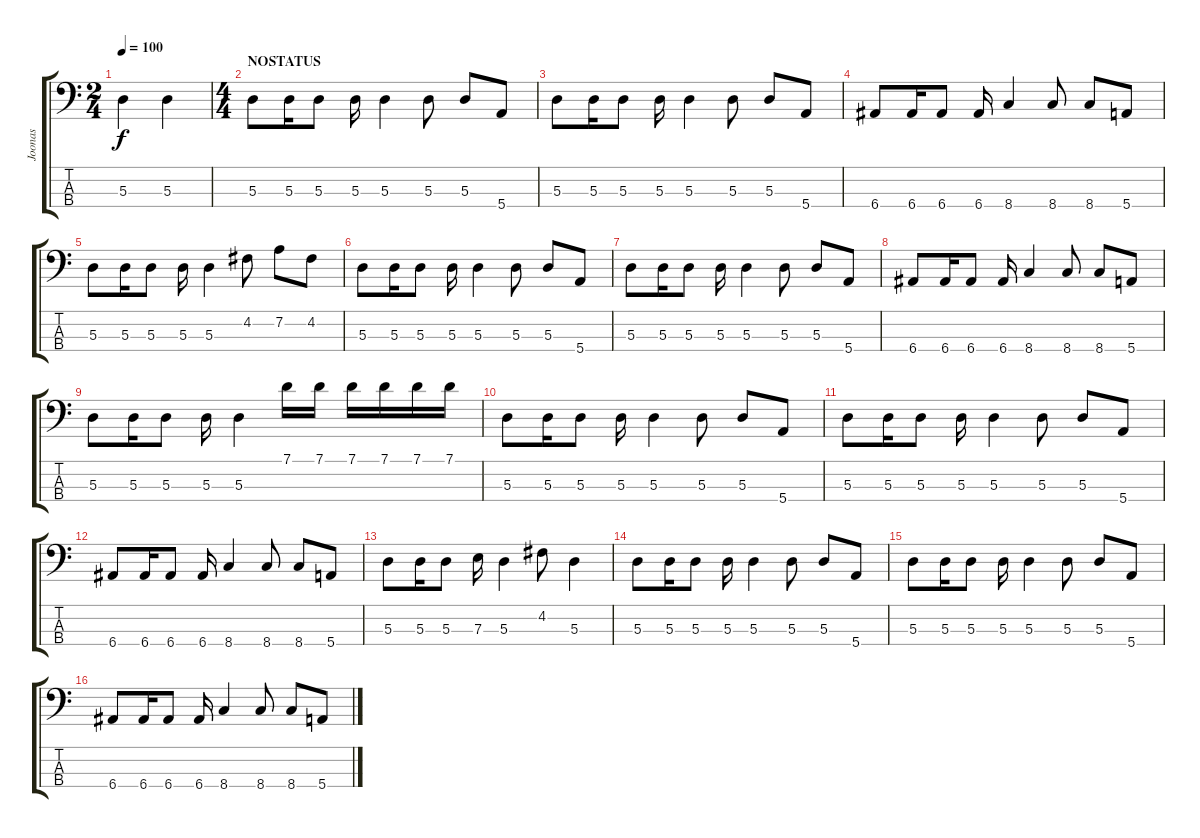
\track ("Joonas" "Joonas") {instrument electricbasspick}
\staff {score tabs}
\tuning (G2 D2 A1 E1) {hide}
\ts (2 4)
\tempo 100
\clef f4
\ks c
5.3.4{dy f} 5.3.4 |
\ts (4 4)
\section ("" "NOSTATUS")
5.3.8 5.3.16 5.3.8 5.3.16 5.3.4 5.3.8 5.3.8 5.4.8 |
5.3.8 5.3.16 5.3.8 5.3.16 5.3.4 5.3.8 5.3.8 5.4.8 |
6.4.8 6.4.16 6.4.8 6.4.16 8.4.4 8.4.8 8.4.8 5.4.8 |
5.3.8 5.3.16 5.3.8 5.3.16 5.3.4 4.2.8 7.2.8 4.2.8 |
5.3.8 5.3.16 5.3.8 5.3.16 5.3.4 5.3.8 5.3.8 5.4.8 |
5.3.8 5.3.16 5.3.8 5.3.16 5.3.4 5.3.8 5.3.8 5.4.8 |
6.4.8 6.4.16 6.4.8 6.4.16 8.4.4 8.4.8 8.4.8 5.4.8 |
5.3.8 5.3.16 5.3.8 5.3.16 5.3.4 7.1.16 7.1.16 7.1.16 7.1.16 7.1.16 7.1.16 |
5.3.8 5.3.16 5.3.8 5.3.16 5.3.4 5.3.8 5.3.8 5.4.8 |
5.3.8 5.3.16 5.3.8 5.3.16 5.3.4 5.3.8 5.3.8 5.4.8 |
6.4.8 6.4.16 6.4.8 6.4.16 8.4.4 8.4.8 8.4.8 5.4.8 |
5.3.8 5.3.16 5.3.8 7.3.16 5.3.4 4.2.8 5.3.4 |
5.3.8 5.3.16 5.3.8 5.3.16 5.3.4 5.3.8 5.3.8 5.4.8 |
5.3.8 5.3.16 5.3.8 5.3.16 5.3.4 5.3.8 5.3.8 5.4.8 |
6.4.8 6.4.16 6.4.8 6.4.16 8.4.4 8.4.8 8.4.8 5.4.8
